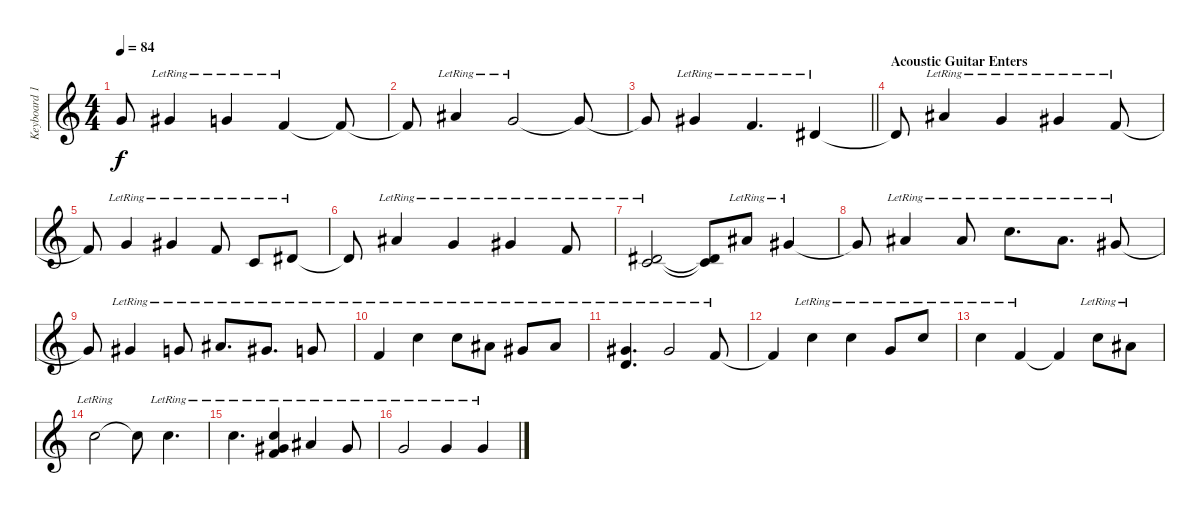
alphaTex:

\track ("Keyboard 1 (Rhodes Piano)" "Keyboard 1") {instrument electricpiano1}
\staff {score}
\tuning (E4 B3 G3 D3 A2 E2) {hide}
\ts (4 4)
\tempo 84
\clef g2
\ks c
17.4{t}.8{dy f} 18.4{lr}.4 17.4{lr}.4 15.4{lr}.4 15.4{t}.8 |
15.4{t}.8 20.4{lr}.4 17.4{lr}.2 17.4{t}.8 |
\barLineRight lightlight
17.4{t}.8 18.4{lr}.4 15.4{lr}.4{d} 13.4{lr}.4 |
\section ("" "Acoustic Guitar Enters")
13.4{t}.8 20.4{lr}.4 17.4{lr}.4 18.4{lr}.4 15.4{lr}.8 |
15.4{t}.8 17.4{lr}.4 18.4{lr}.4 15.4{lr}.8 15.5{lr}.8 13.4{lr}.8 |
13.4{t}.8 20.4{lr}.4 17.4{lr}.4 18.4{lr}.4 15.4{lr}.8 |
(13.4{lr} 15.5{lr}).2 (13.4{t} 15.5{t}).8 15.3{lr}.8 13.3{lr}.4 |
13.3{t}.8 20.4{lr}.4 20.4{lr}.8 22.4{lr}.8{d} 20.4{lr}.8{d} 18.4{lr}.8 |
18.4{t}.8 18.4{lr}.4 17.4{lr}.8 20.4{lr}.8{d} 18.4{lr}.8{d} 17.4{lr}.8 |
15.4{lr}.4 17.3{lr}.4 17.3{lr}.8 15.3{lr}.8 13.3{lr}.8 15.3{lr}.8 |
(13.3{lr} 12.4{lr}).4{d} 13.3{lr}.2 15.4{lr}.8 |
15.4{t}.4 17.3{lr}.4 17.3{lr}.4 17.4{lr}.8 17.3{lr}.8 |
17.3{lr}.4 15.4{lr}.4 15.4{t}.4 17.3{lr}.8 15.3{lr}.8 |
17.3{lr}.2 17.3{t}.8 17.3{lr}.4{d} |
17.3{lr}.4{d} (13.2{lr} 13.3{lr} 15.4{lr}).4 11.2{lr}.4 13.3{lr}.8 |
12.3{lr}.2 12.3{lr}.4 12.3{lr}.4
